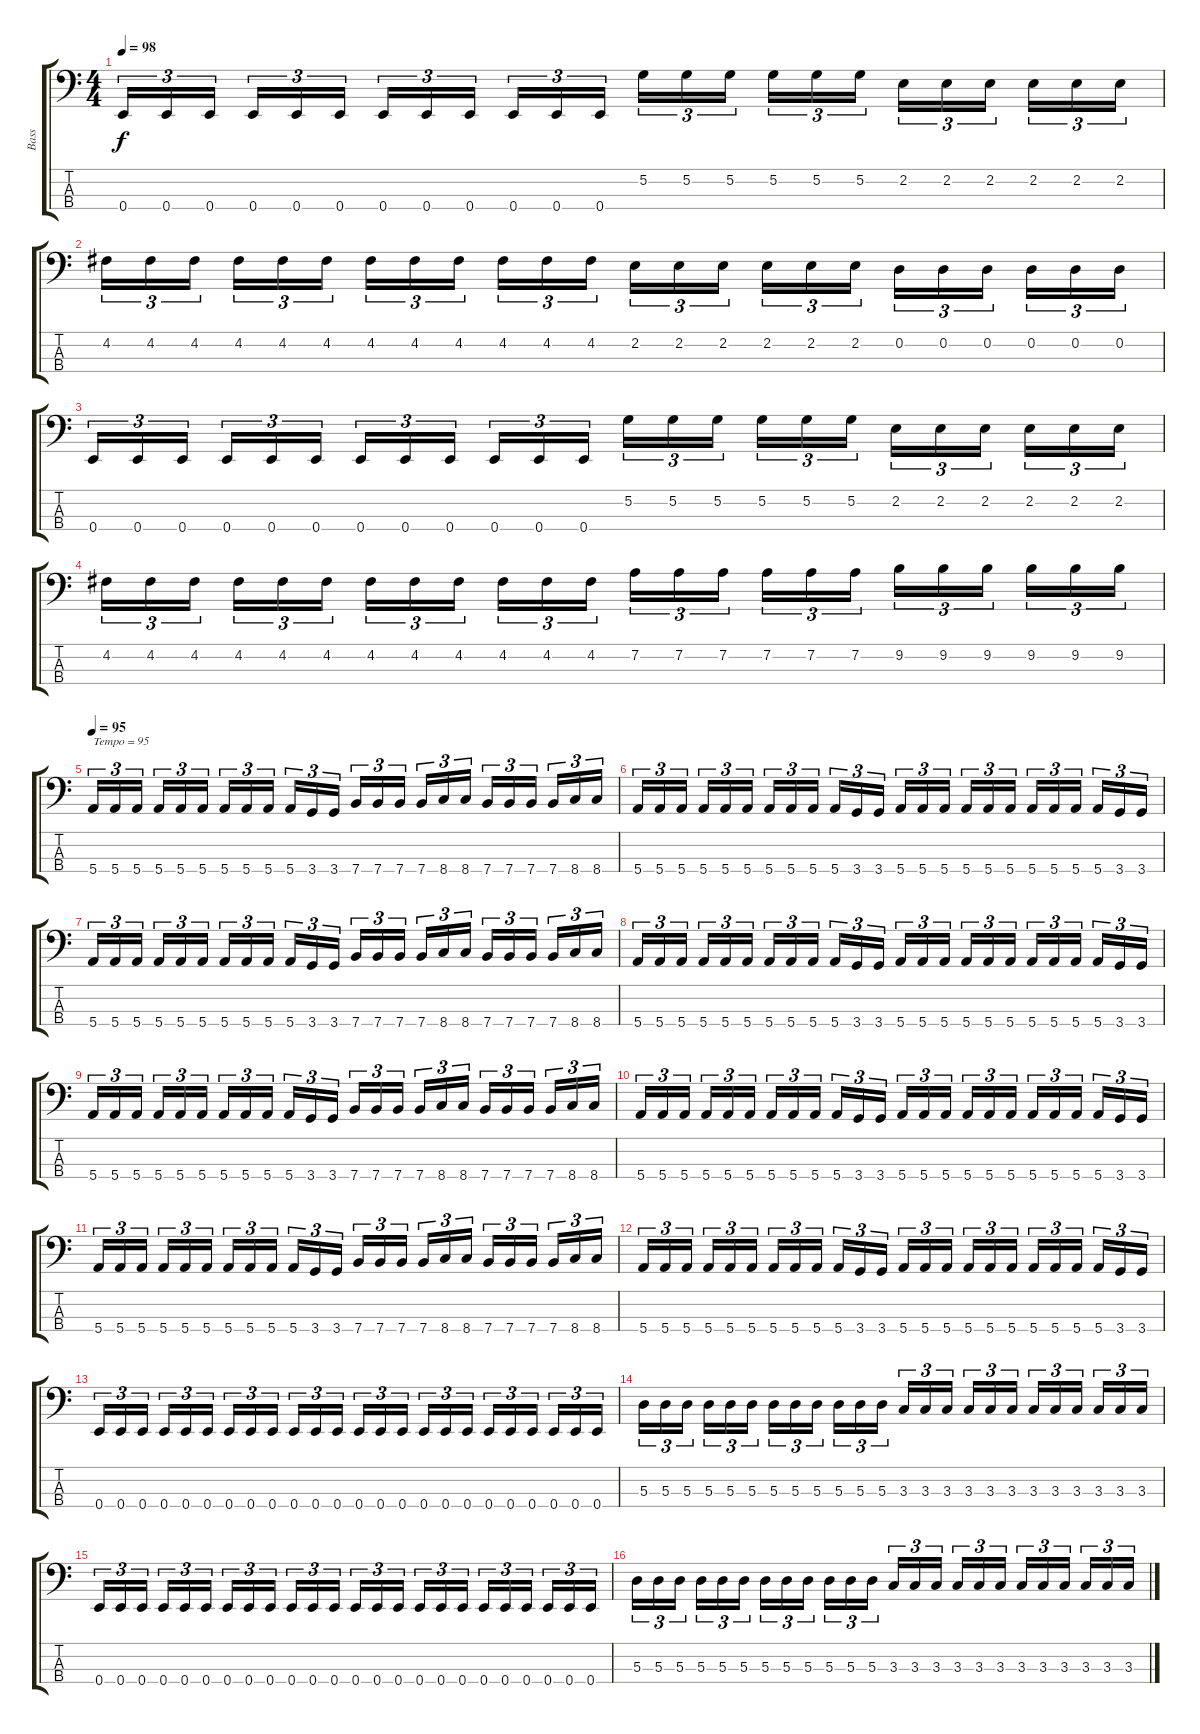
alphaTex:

\track ("Bass" "Bass") {instrument electricbassfinger}
\staff {score tabs}
\tuning (G2 D2 A1 E1) {hide}
\ts (4 4)
\tempo 98
\clef f4
\ks c
0.4.16{tu (3 2) dy f} 0.4.16{tu (3 2)} 0.4.16{tu (3 2)} 0.4.16{tu (3 2)} 0.4.16{tu (3 2)} 0.4.16{tu (3 2)} 0.4.16{tu (3 2)} 0.4.16{tu (3 2)} 0.4.16{tu (3 2)} 0.4.16{tu (3 2)} 0.4.16{tu (3 2)} 0.4.16{tu (3 2)} 5.2.16{tu (3 2)} 5.2.16{tu (3 2)} 5.2.16{tu (3 2)} 5.2.16{tu (3 2)} 5.2.16{tu (3 2)} 5.2.16{tu (3 2)} 2.2.16{tu (3 2)} 2.2.16{tu (3 2)} 2.2.16{tu (3 2)} 2.2.16{tu (3 2)} 2.2.16{tu (3 2)} 2.2.16{tu (3 2)} |
4.2.16{tu (3 2)} 4.2.16{tu (3 2)} 4.2.16{tu (3 2)} 4.2.16{tu (3 2)} 4.2.16{tu (3 2)} 4.2.16{tu (3 2)} 4.2.16{tu (3 2)} 4.2.16{tu (3 2)} 4.2.16{tu (3 2)} 4.2.16{tu (3 2)} 4.2.16{tu (3 2)} 4.2.16{tu (3 2)} 2.2.16{tu (3 2)} 2.2.16{tu (3 2)} 2.2.16{tu (3 2)} 2.2.16{tu (3 2)} 2.2.16{tu (3 2)} 2.2.16{tu (3 2)} 0.2.16{tu (3 2)} 0.2.16{tu (3 2)} 0.2.16{tu (3 2)} 0.2.16{tu (3 2)} 0.2.16{tu (3 2)} 0.2.16{tu (3 2)} |
0.4.16{tu (3 2)} 0.4.16{tu (3 2)} 0.4.16{tu (3 2)} 0.4.16{tu (3 2)} 0.4.16{tu (3 2)} 0.4.16{tu (3 2)} 0.4.16{tu (3 2)} 0.4.16{tu (3 2)} 0.4.16{tu (3 2)} 0.4.16{tu (3 2)} 0.4.16{tu (3 2)} 0.4.16{tu (3 2)} 5.2.16{tu (3 2)} 5.2.16{tu (3 2)} 5.2.16{tu (3 2)} 5.2.16{tu (3 2)} 5.2.16{tu (3 2)} 5.2.16{tu (3 2)} 2.2.16{tu (3 2)} 2.2.16{tu (3 2)} 2.2.16{tu (3 2)} 2.2.16{tu (3 2)} 2.2.16{tu (3 2)} 2.2.16{tu (3 2)} |
4.2.16{tu (3 2)} 4.2.16{tu (3 2)} 4.2.16{tu (3 2)} 4.2.16{tu (3 2)} 4.2.16{tu (3 2)} 4.2.16{tu (3 2)} 4.2.16{tu (3 2)} 4.2.16{tu (3 2)} 4.2.16{tu (3 2)} 4.2.16{tu (3 2)} 4.2.16{tu (3 2)} 4.2.16{tu (3 2)} 7.2.16{tu (3 2)} 7.2.16{tu (3 2)} 7.2.16{tu (3 2)} 7.2.16{tu (3 2)} 7.2.16{tu (3 2)} 7.2.16{tu (3 2)} 9.2.16{tu (3 2)} 9.2.16{tu (3 2)} 9.2.16{tu (3 2)} 9.2.16{tu (3 2)} 9.2.16{tu (3 2)} 9.2.16{tu (3 2)} |
\tempo 95
5.4.16{tu (3 2) txt "Tempo = 95"} 5.4.16{tu (3 2)} 5.4.16{tu (3 2)} 5.4.16{tu (3 2)} 5.4.16{tu (3 2)} 5.4.16{tu (3 2)} 5.4.16{tu (3 2)} 5.4.16{tu (3 2)} 5.4.16{tu (3 2)} 5.4.16{tu (3 2)} 3.4.16{tu (3 2)} 3.4.16{tu (3 2)} 7.4.16{tu (3 2)} 7.4.16{tu (3 2)} 7.4.16{tu (3 2)} 7.4.16{tu (3 2)} 8.4.16{tu (3 2)} 8.4.16{tu (3 2)} 7.4.16{tu (3 2)} 7.4.16{tu (3 2)} 7.4.16{tu (3 2)} 7.4.16{tu (3 2)} 8.4.16{tu (3 2)} 8.4.16{tu (3 2)} |
5.4.16{tu (3 2)} 5.4.16{tu (3 2)} 5.4.16{tu (3 2)} 5.4.16{tu (3 2)} 5.4.16{tu (3 2)} 5.4.16{tu (3 2)} 5.4.16{tu (3 2)} 5.4.16{tu (3 2)} 5.4.16{tu (3 2)} 5.4.16{tu (3 2)} 3.4.16{tu (3 2)} 3.4.16{tu (3 2)} 5.4.16{tu (3 2)} 5.4.16{tu (3 2)} 5.4.16{tu (3 2)} 5.4.16{tu (3 2)} 5.4.16{tu (3 2)} 5.4.16{tu (3 2)} 5.4.16{tu (3 2)} 5.4.16{tu (3 2)} 5.4.16{tu (3 2)} 5.4.16{tu (3 2)} 3.4.16{tu (3 2)} 3.4.16{tu (3 2)} |
5.4.16{tu (3 2)} 5.4.16{tu (3 2)} 5.4.16{tu (3 2)} 5.4.16{tu (3 2)} 5.4.16{tu (3 2)} 5.4.16{tu (3 2)} 5.4.16{tu (3 2)} 5.4.16{tu (3 2)} 5.4.16{tu (3 2)} 5.4.16{tu (3 2)} 3.4.16{tu (3 2)} 3.4.16{tu (3 2)} 7.4.16{tu (3 2)} 7.4.16{tu (3 2)} 7.4.16{tu (3 2)} 7.4.16{tu (3 2)} 8.4.16{tu (3 2)} 8.4.16{tu (3 2)} 7.4.16{tu (3 2)} 7.4.16{tu (3 2)} 7.4.16{tu (3 2)} 7.4.16{tu (3 2)} 8.4.16{tu (3 2)} 8.4.16{tu (3 2)} |
5.4.16{tu (3 2)} 5.4.16{tu (3 2)} 5.4.16{tu (3 2)} 5.4.16{tu (3 2)} 5.4.16{tu (3 2)} 5.4.16{tu (3 2)} 5.4.16{tu (3 2)} 5.4.16{tu (3 2)} 5.4.16{tu (3 2)} 5.4.16{tu (3 2)} 3.4.16{tu (3 2)} 3.4.16{tu (3 2)} 5.4.16{tu (3 2)} 5.4.16{tu (3 2)} 5.4.16{tu (3 2)} 5.4.16{tu (3 2)} 5.4.16{tu (3 2)} 5.4.16{tu (3 2)} 5.4.16{tu (3 2)} 5.4.16{tu (3 2)} 5.4.16{tu (3 2)} 5.4.16{tu (3 2)} 3.4.16{tu (3 2)} 3.4.16{tu (3 2)} |
5.4.16{tu (3 2)} 5.4.16{tu (3 2)} 5.4.16{tu (3 2)} 5.4.16{tu (3 2)} 5.4.16{tu (3 2)} 5.4.16{tu (3 2)} 5.4.16{tu (3 2)} 5.4.16{tu (3 2)} 5.4.16{tu (3 2)} 5.4.16{tu (3 2)} 3.4.16{tu (3 2)} 3.4.16{tu (3 2)} 7.4.16{tu (3 2)} 7.4.16{tu (3 2)} 7.4.16{tu (3 2)} 7.4.16{tu (3 2)} 8.4.16{tu (3 2)} 8.4.16{tu (3 2)} 7.4.16{tu (3 2)} 7.4.16{tu (3 2)} 7.4.16{tu (3 2)} 7.4.16{tu (3 2)} 8.4.16{tu (3 2)} 8.4.16{tu (3 2)} |
5.4.16{tu (3 2)} 5.4.16{tu (3 2)} 5.4.16{tu (3 2)} 5.4.16{tu (3 2)} 5.4.16{tu (3 2)} 5.4.16{tu (3 2)} 5.4.16{tu (3 2)} 5.4.16{tu (3 2)} 5.4.16{tu (3 2)} 5.4.16{tu (3 2)} 3.4.16{tu (3 2)} 3.4.16{tu (3 2)} 5.4.16{tu (3 2)} 5.4.16{tu (3 2)} 5.4.16{tu (3 2)} 5.4.16{tu (3 2)} 5.4.16{tu (3 2)} 5.4.16{tu (3 2)} 5.4.16{tu (3 2)} 5.4.16{tu (3 2)} 5.4.16{tu (3 2)} 5.4.16{tu (3 2)} 3.4.16{tu (3 2)} 3.4.16{tu (3 2)} |
5.4.16{tu (3 2)} 5.4.16{tu (3 2)} 5.4.16{tu (3 2)} 5.4.16{tu (3 2)} 5.4.16{tu (3 2)} 5.4.16{tu (3 2)} 5.4.16{tu (3 2)} 5.4.16{tu (3 2)} 5.4.16{tu (3 2)} 5.4.16{tu (3 2)} 3.4.16{tu (3 2)} 3.4.16{tu (3 2)} 7.4.16{tu (3 2)} 7.4.16{tu (3 2)} 7.4.16{tu (3 2)} 7.4.16{tu (3 2)} 8.4.16{tu (3 2)} 8.4.16{tu (3 2)} 7.4.16{tu (3 2)} 7.4.16{tu (3 2)} 7.4.16{tu (3 2)} 7.4.16{tu (3 2)} 8.4.16{tu (3 2)} 8.4.16{tu (3 2)} |
5.4.16{tu (3 2)} 5.4.16{tu (3 2)} 5.4.16{tu (3 2)} 5.4.16{tu (3 2)} 5.4.16{tu (3 2)} 5.4.16{tu (3 2)} 5.4.16{tu (3 2)} 5.4.16{tu (3 2)} 5.4.16{tu (3 2)} 5.4.16{tu (3 2)} 3.4.16{tu (3 2)} 3.4.16{tu (3 2)} 5.4.16{tu (3 2)} 5.4.16{tu (3 2)} 5.4.16{tu (3 2)} 5.4.16{tu (3 2)} 5.4.16{tu (3 2)} 5.4.16{tu (3 2)} 5.4.16{tu (3 2)} 5.4.16{tu (3 2)} 5.4.16{tu (3 2)} 5.4.16{tu (3 2)} 3.4.16{tu (3 2)} 3.4.16{tu (3 2)} |
0.4.16{tu (3 2)} 0.4.16{tu (3 2)} 0.4.16{tu (3 2)} 0.4.16{tu (3 2)} 0.4.16{tu (3 2)} 0.4.16{tu (3 2)} 0.4.16{tu (3 2)} 0.4.16{tu (3 2)} 0.4.16{tu (3 2)} 0.4.16{tu (3 2)} 0.4.16{tu (3 2)} 0.4.16{tu (3 2)} 0.4.16{tu (3 2)} 0.4.16{tu (3 2)} 0.4.16{tu (3 2)} 0.4.16{tu (3 2)} 0.4.16{tu (3 2)} 0.4.16{tu (3 2)} 0.4.16{tu (3 2)} 0.4.16{tu (3 2)} 0.4.16{tu (3 2)} 0.4.16{tu (3 2)} 0.4.16{tu (3 2)} 0.4.16{tu (3 2)} |
5.3.16{tu (3 2)} 5.3.16{tu (3 2)} 5.3.16{tu (3 2)} 5.3.16{tu (3 2)} 5.3.16{tu (3 2)} 5.3.16{tu (3 2)} 5.3.16{tu (3 2)} 5.3.16{tu (3 2)} 5.3.16{tu (3 2)} 5.3.16{tu (3 2)} 5.3.16{tu (3 2)} 5.3.16{tu (3 2)} 3.3.16{tu (3 2)} 3.3.16{tu (3 2)} 3.3.16{tu (3 2)} 3.3.16{tu (3 2)} 3.3.16{tu (3 2)} 3.3.16{tu (3 2)} 3.3.16{tu (3 2)} 3.3.16{tu (3 2)} 3.3.16{tu (3 2)} 3.3.16{tu (3 2)} 3.3.16{tu (3 2)} 3.3.16{tu (3 2)} |
0.4.16{tu (3 2)} 0.4.16{tu (3 2)} 0.4.16{tu (3 2)} 0.4.16{tu (3 2)} 0.4.16{tu (3 2)} 0.4.16{tu (3 2)} 0.4.16{tu (3 2)} 0.4.16{tu (3 2)} 0.4.16{tu (3 2)} 0.4.16{tu (3 2)} 0.4.16{tu (3 2)} 0.4.16{tu (3 2)} 0.4.16{tu (3 2)} 0.4.16{tu (3 2)} 0.4.16{tu (3 2)} 0.4.16{tu (3 2)} 0.4.16{tu (3 2)} 0.4.16{tu (3 2)} 0.4.16{tu (3 2)} 0.4.16{tu (3 2)} 0.4.16{tu (3 2)} 0.4.16{tu (3 2)} 0.4.16{tu (3 2)} 0.4.16{tu (3 2)} |
5.3.16{tu (3 2)} 5.3.16{tu (3 2)} 5.3.16{tu (3 2)} 5.3.16{tu (3 2)} 5.3.16{tu (3 2)} 5.3.16{tu (3 2)} 5.3.16{tu (3 2)} 5.3.16{tu (3 2)} 5.3.16{tu (3 2)} 5.3.16{tu (3 2)} 5.3.16{tu (3 2)} 5.3.16{tu (3 2)} 3.3.16{tu (3 2)} 3.3.16{tu (3 2)} 3.3.16{tu (3 2)} 3.3.16{tu (3 2)} 3.3.16{tu (3 2)} 3.3.16{tu (3 2)} 3.3.16{tu (3 2)} 3.3.16{tu (3 2)} 3.3.16{tu (3 2)} 3.3.16{tu (3 2)} 3.3.16{tu (3 2)} 3.3.16{tu (3 2)}
